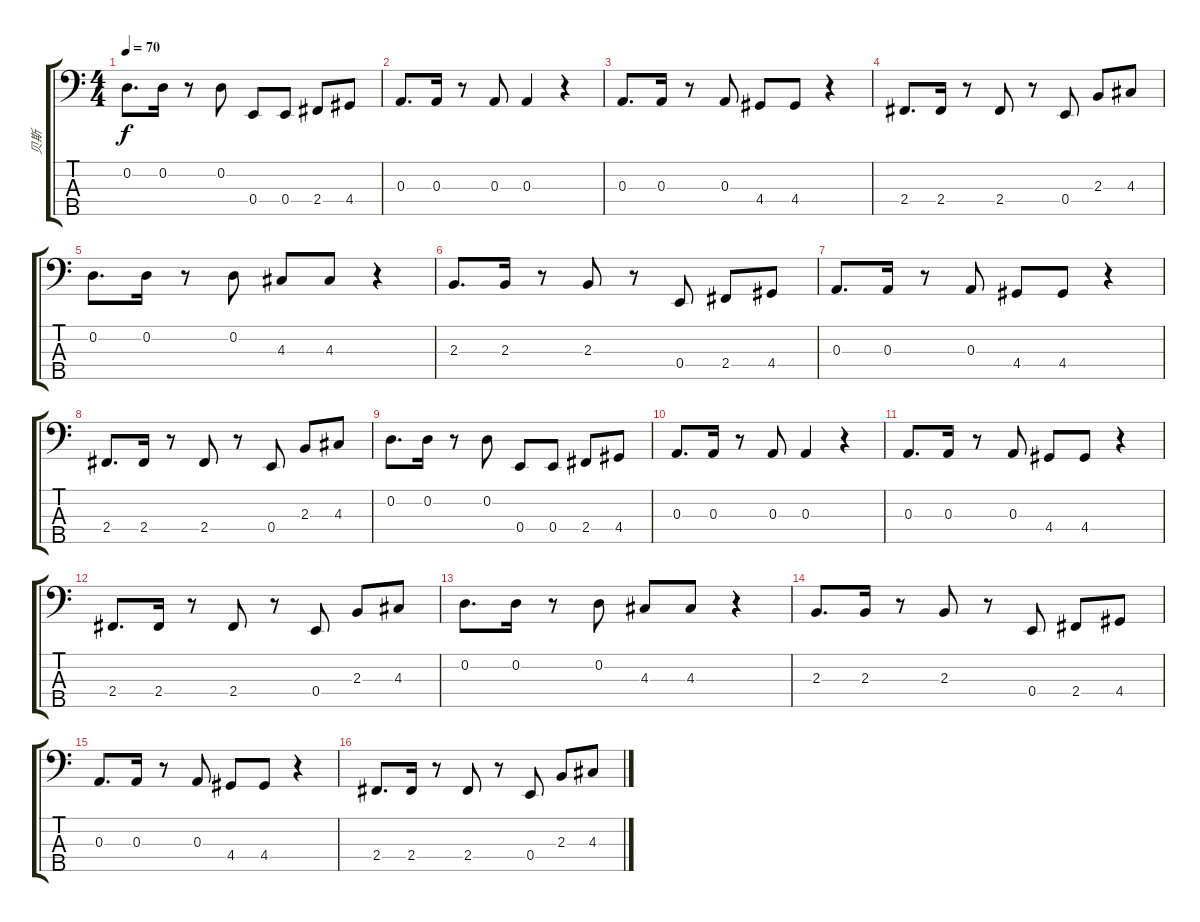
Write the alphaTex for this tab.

\track ("贝斯" "贝斯") {instrument electricbassfinger}
\staff {score tabs}
\tuning (G2 D2 A1 E1 B0) {hide}
\ts (4 4)
\tempo 70
\clef f4
\ks c
0.2.8{d dy f} 0.2.16 r.8 0.2.8 0.4.8 0.4.8 2.4.8 4.4.8 |
0.3.8{d} 0.3.16 r.8 0.3.8 0.3.4 r.4 |
0.3.8{d} 0.3.16 r.8 0.3.8 4.4.8 4.4.8 r.4 |
2.4.8{d} 2.4.16 r.8 2.4.8 r.8 0.4.8 2.3.8 4.3.8 |
0.2.8{d} 0.2.16 r.8 0.2.8 4.3.8 4.3.8 r.4 |
2.3.8{d} 2.3.16 r.8 2.3.8 r.8 0.4.8 2.4.8 4.4.8 |
0.3.8{d} 0.3.16 r.8 0.3.8 4.4.8 4.4.8 r.4 |
2.4.8{d} 2.4.16 r.8 2.4.8 r.8 0.4.8 2.3.8 4.3.8 |
0.2.8{d} 0.2.16 r.8 0.2.8 0.4.8 0.4.8 2.4.8 4.4.8 |
0.3.8{d} 0.3.16 r.8 0.3.8 0.3.4 r.4 |
0.3.8{d} 0.3.16 r.8 0.3.8 4.4.8 4.4.8 r.4 |
2.4.8{d} 2.4.16 r.8 2.4.8 r.8 0.4.8 2.3.8 4.3.8 |
0.2.8{d} 0.2.16 r.8 0.2.8 4.3.8 4.3.8 r.4 |
2.3.8{d} 2.3.16 r.8 2.3.8 r.8 0.4.8 2.4.8 4.4.8 |
0.3.8{d} 0.3.16 r.8 0.3.8 4.4.8 4.4.8 r.4 |
2.4.8{d} 2.4.16 r.8 2.4.8 r.8 0.4.8 2.3.8 4.3.8
